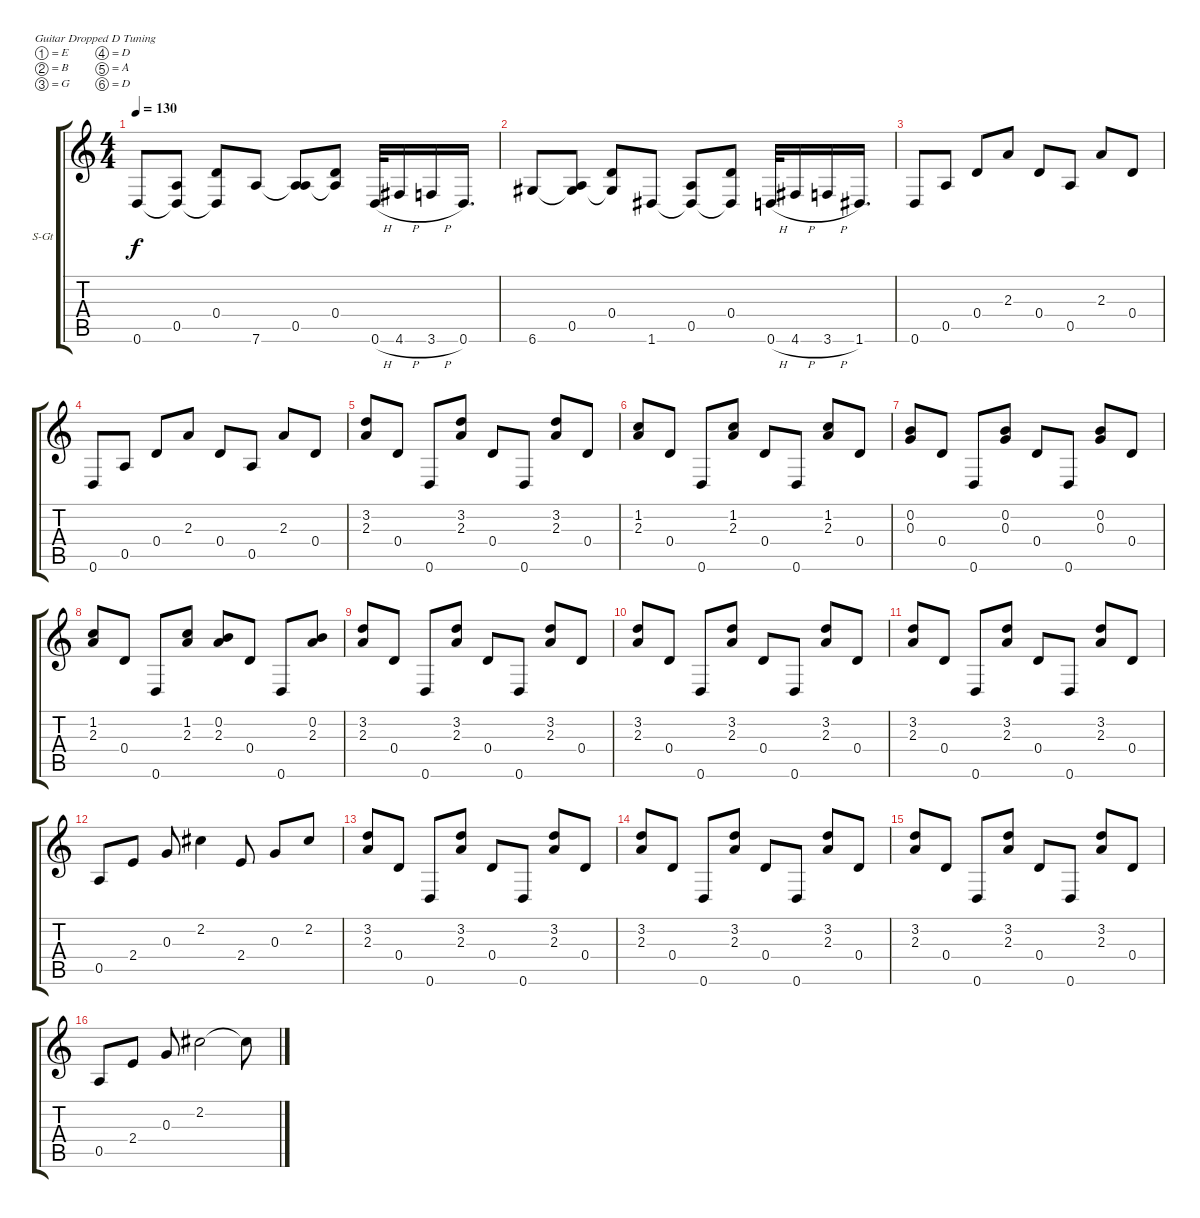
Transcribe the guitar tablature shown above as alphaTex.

\defaultSystemsLayout 4
\bracketExtendMode groupsimilarinstruments
\firstSystemTrackNameOrientation horizontal
\otherSystemsTrackNameOrientation horizontal
\track ("Steel Guitar" "S-Gt") {instrument acousticguitarsteel}
\staff {score tabs}
\tuning (E4 B3 G3 D3 A2 D2)
\ts (4 4)
\tempo 130
\clef g2
\ks c
0.6.8{dy f} (0.5 0.6{t}).8 (0.4 0.6{t}).8 7.6.8 (0.5 7.6{t}).8 (0.4 7.6{t}).8 0.6{h}.32 4.6{h}.16 3.6{h}.16 0.6.16{d} |
6.6.8 (0.5 6.6{t}).8 (0.4 6.6{t}).8 1.6.8 (0.5 1.6{t}).8 (0.4 1.6{t}).8 0.6{h}.32 4.6{h}.16 3.6{h}.16 1.6.16{d} |
0.6.8 0.5.8 0.4.8 2.3.8 0.4.8 0.5.8 2.3.8 0.4.8 |
0.6.8 0.5.8 0.4.8 2.3.8 0.4.8 0.5.8 2.3.8 0.4.8 |
(3.2 2.3).8 0.4.8 0.6.8 (3.2 2.3).8 0.4.8 0.6.8 (2.3 3.2).8 0.4.8 |
(1.2 2.3).8 0.4.8 0.6.8 (1.2 2.3).8 0.4.8 0.6.8 (2.3 1.2).8 0.4.8 |
(0.2 0.3).8 0.4.8 0.6.8 (0.2 0.3).8 0.4.8 0.6.8 (0.3 0.2).8 0.4.8 |
(1.2 2.3).8 0.4.8 0.6.8 (1.2 2.3).8 (0.2 2.3).8 0.4.8 0.6.8 (2.3 0.2).8 |
(3.2 2.3).8 0.4.8 0.6.8 (3.2 2.3).8 0.4.8 0.6.8 (2.3 3.2).8 0.4.8 |
(3.2 2.3).8 0.4.8 0.6.8 (3.2 2.3).8 0.4.8 0.6.8 (2.3 3.2).8 0.4.8 |
(3.2 2.3).8 0.4.8 0.6.8 (3.2 2.3).8 0.4.8 0.6.8 (2.3 3.2).8 0.4.8 |
0.5.8 2.4.8 0.3.8 2.2.4 2.4.8 0.3.8 2.2.8 |
(3.2 2.3).8 0.4.8 0.6.8 (3.2 2.3).8 0.4.8 0.6.8 (2.3 3.2).8 0.4.8 |
(3.2 2.3).8 0.4.8 0.6.8 (3.2 2.3).8 0.4.8 0.6.8 (2.3 3.2).8 0.4.8 |
(3.2 2.3).8 0.4.8 0.6.8 (3.2 2.3).8 0.4.8 0.6.8 (2.3 3.2).8 0.4.8 |
0.5.8 2.4.8 0.3.8 2.2.2 2.2{t}.8
